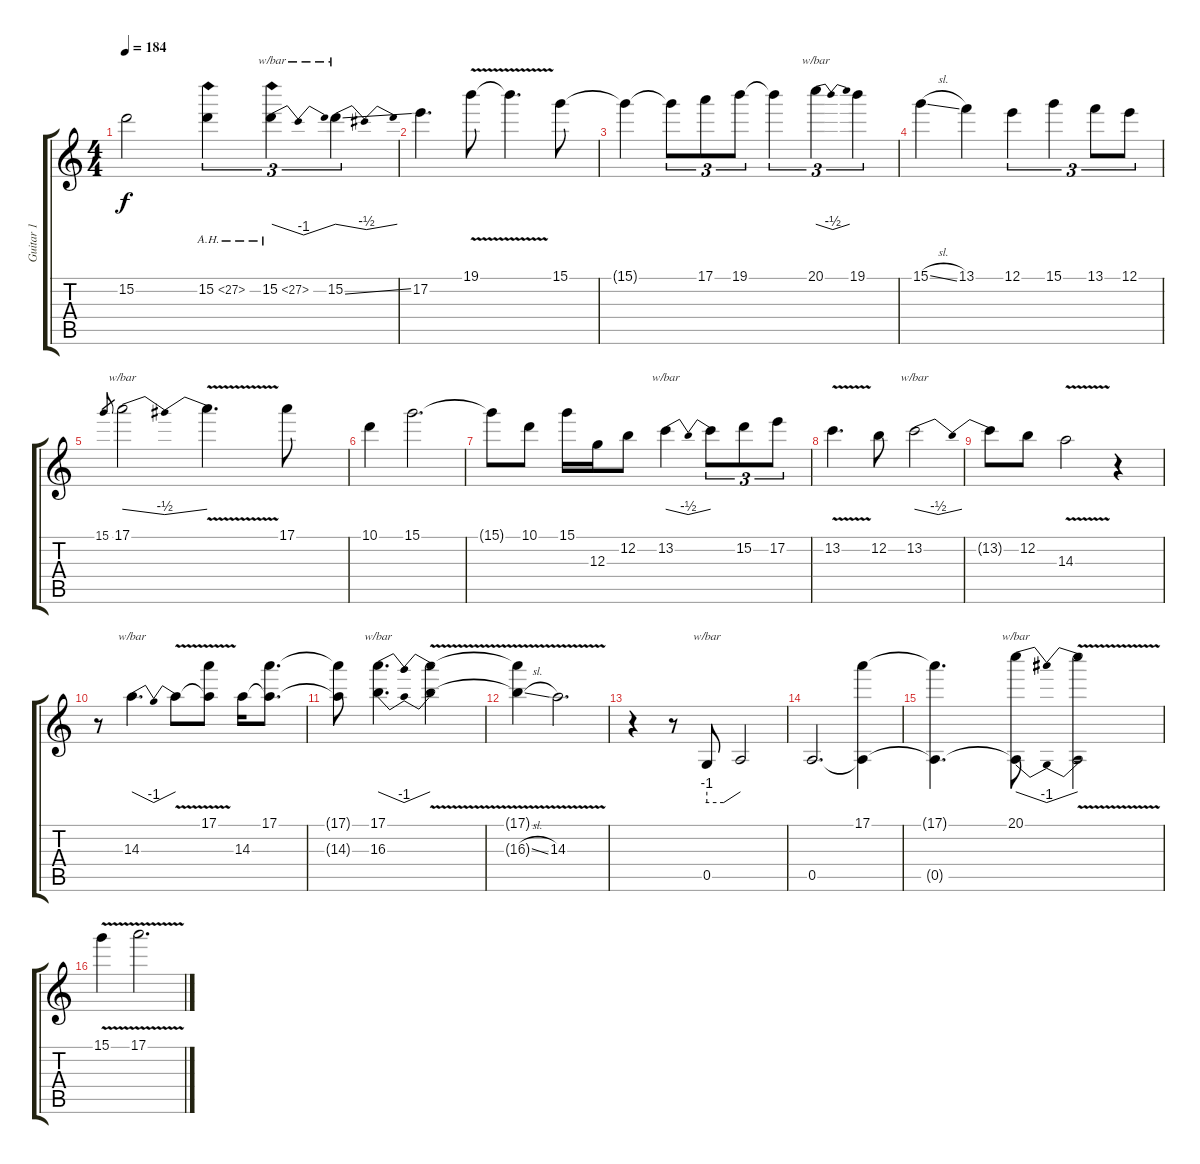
\track ("Guitar 1" "Guitar 1") {instrument overdrivenguitar}
\staff {score tabs}
\tuning (E4 B3 G3 D3 A2 E2) {hide}
\ts (4 4)
\tempo 184
\clef g2
\ks c
15.2{t}.2{dy f} 15.2{ah 12}.4{tu (3 2)} 15.2{ah 12}.4{tu (3 2) tbe (dip default 0 0 30 -4 60 0)} 15.2{ss}.4{tu (3 2) tbe (dip default 0 0 30 -2 60 0)} |
17.2.4{d} 19.1{v}.8 19.1{t}.4{d} 15.1.8 |
15.1{t}.4 15.1{t}.8{tu (3 2)} 17.1.8{tu (3 2)} 19.1.8{tu (3 2)} 19.1{t}.4{tu (3 2)} 20.1.4{tu (3 2) tbe (dip default 0 0 30 -2 60 0)} 19.1.4{tu (3 2)} |
15.1{sl}.4 13.1.4 12.1.4{tu (3 2)} 15.1.4{tu (3 2)} 13.1.8{tu (3 2)} 12.1.8{tu (3 2)} |
15.1.8{gr} 17.1.2{tbe (dip default 0 0 30 -2 60 0)} 17.1{v t}.4{d} 17.1.8 |
10.1.4 15.1.2{d} |
15.1{t}.8 10.1.8 15.1.16 12.3.16 12.2.8 13.2.4{tbe (dip default 0 0 30 -2 60 0)} 13.2{t}.8{tu (3 2)} 15.2.8{tu (3 2)} 17.2.8{tu (3 2)} |
13.2{v}.4{d} 12.2.8 13.2.2{tbe (dip default 0 0 30 -2 60 0)} |
13.2{t}.8 12.2.8 14.3{v}.2 r.4 |
r.8 14.3.4{d tbe (dip default 0 0 30 -4 60 0)} 14.3{v t}.8 (17.1 14.3{t}).8 14.3.16 (17.1 14.3{t}).8{d} |
(17.1{t} 14.3{t}).8 (17.1 16.3).4{d tbe (dip default 0 0 30 -4 60 0)} (17.1{v t} 16.3{v t}).2 |
(17.1{t} 16.3{sl t}).4 14.3{v}.2{d} |
r.4 r.8 0.5.8{tbe (custom default 0 -4 30 -4 60 0)} 0.5{t}.2 |
0.5.2{d} (17.1 0.5{t}).4 |
(17.1{t} 0.5{t}).4{d} (20.1 0.5{t}).8{tbe (dip default 0 0 30 -4 60 0)} (20.1{v t} 0.5{v t}).2 |
15.1{v}.4 17.1{v}.2{d}
